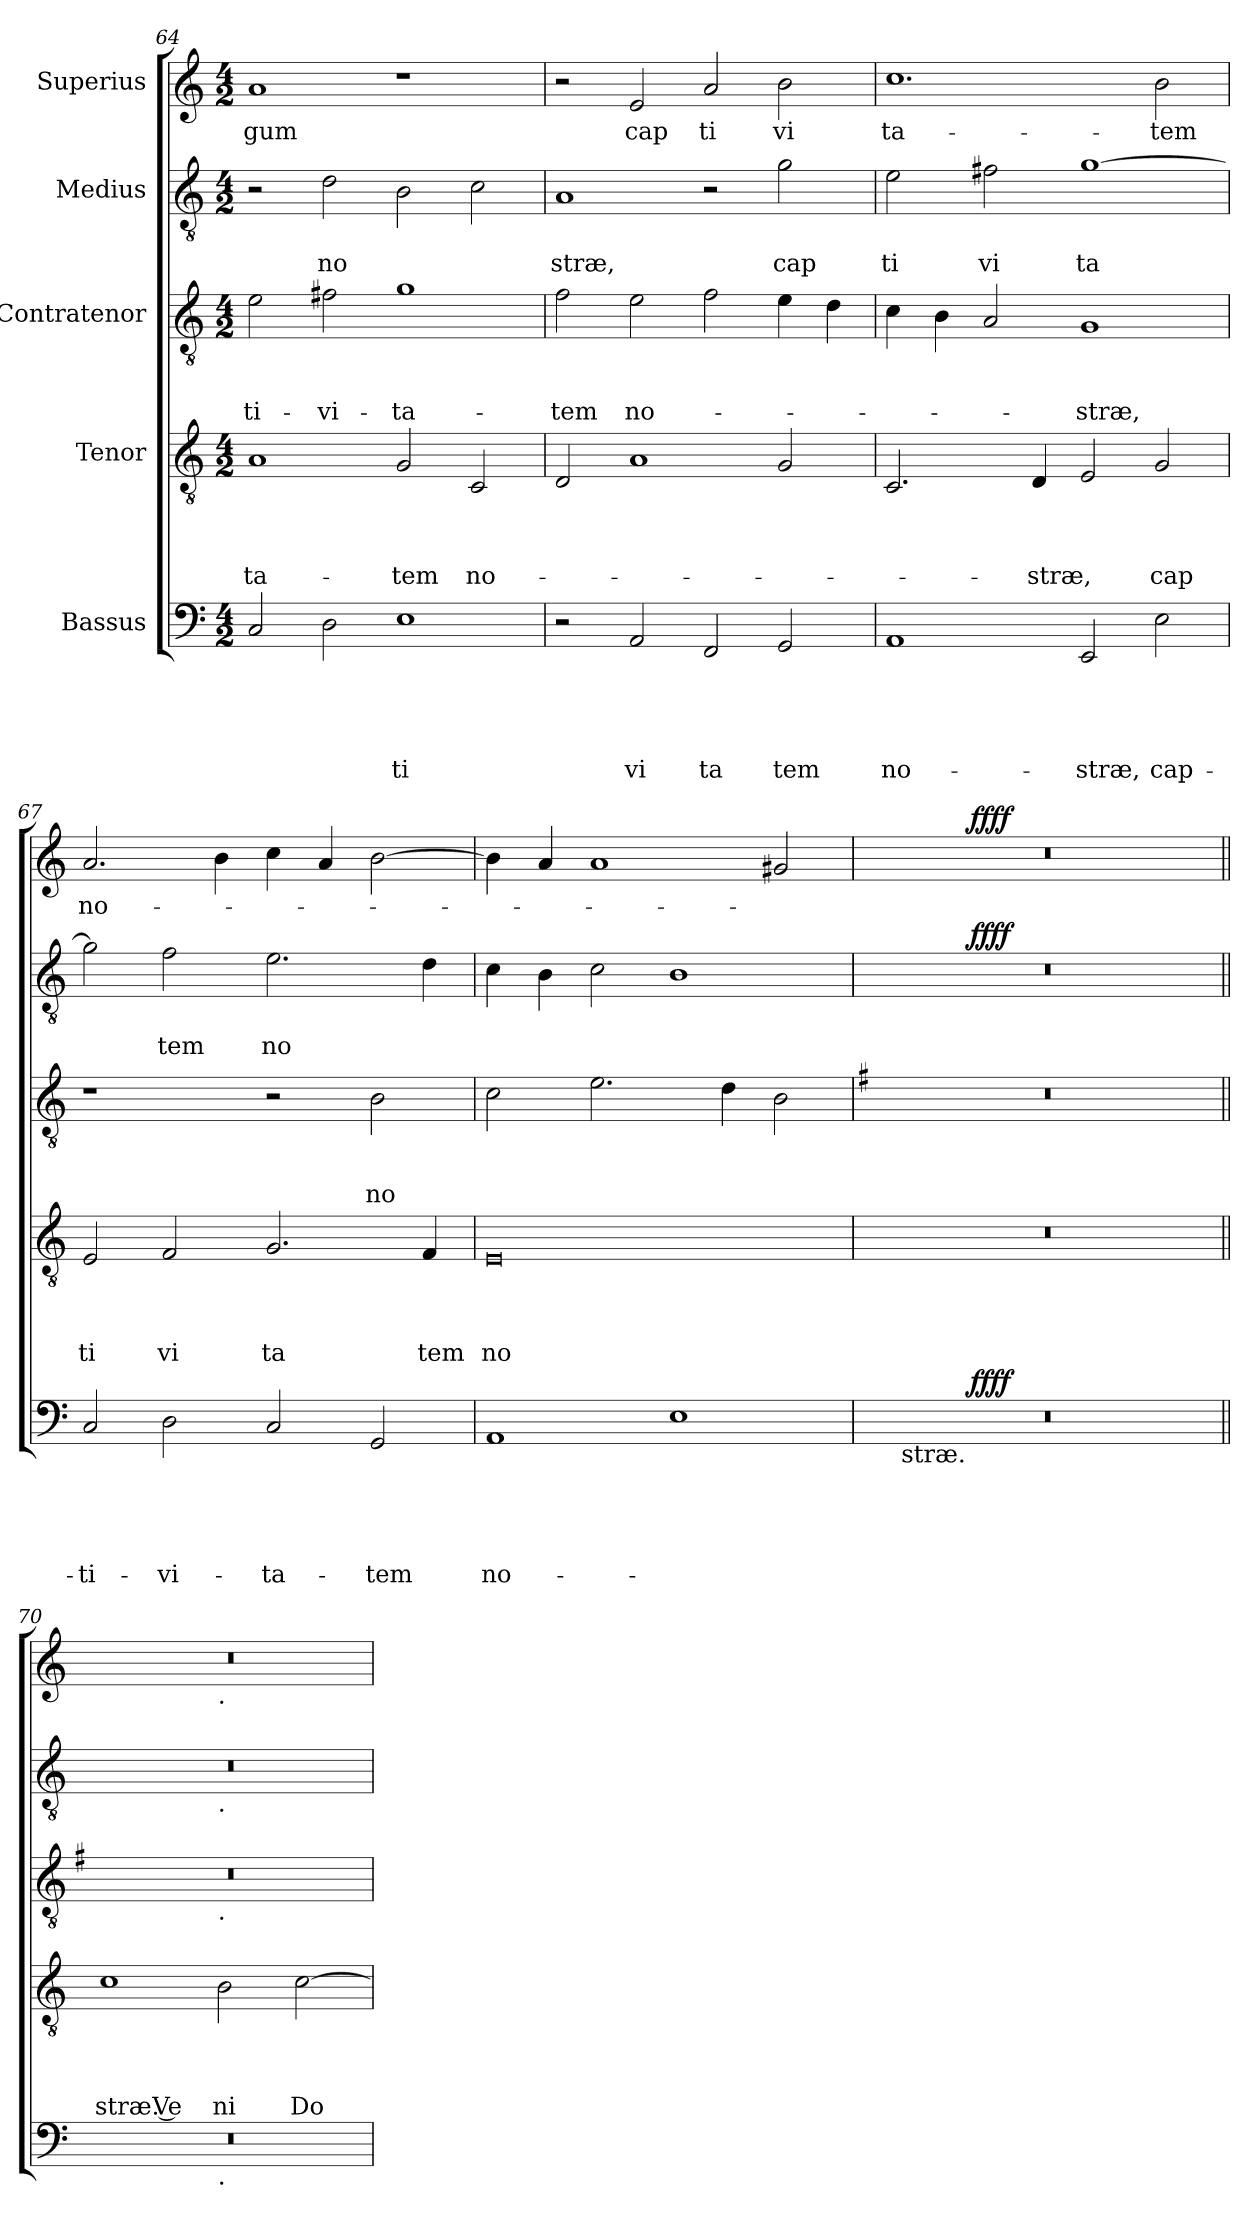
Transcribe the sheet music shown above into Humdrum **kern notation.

**kern	**text	**text	**text	**text	**text	**dynam	**kern	**text	**text	**text	**text	**kern	**text	**text	**text	**kern	**text	**text	**dynam	**kern	**text	**dynam
*part5	*part5	*part5	*part5	*part5	*part5	*part5	*part4	*part4	*part4	*part4	*part4	*part3	*part3	*part3	*part3	*part2	*part2	*part2	*part2	*part1	*part1	*part1
*staff5	*staff5	*staff5	*staff5	*staff5	*staff5	*staff5	*staff4	*staff4	*staff4	*staff4	*staff4	*staff3	*staff3	*staff3	*staff3	*staff2	*staff2	*staff2	*staff2	*staff1	*staff1	*staff1
*I"Bassus	*	*	*	*	*	*	*I"Tenor	*	*	*	*	*I"Contratenor	*	*	*	*I"Medius	*	*	*	*I"Superius	*	*
*clefF4	*	*	*	*	*	*	*clefGv2	*	*	*	*	*clefGv2	*	*	*	*clefGv2	*	*	*	*clefG2	*	*
*k[]	*	*	*	*	*	*	*k[]	*	*	*	*	*k[]	*	*	*	*k[]	*	*	*	*k[]	*	*
*C:	*	*	*	*	*	*	*C:	*	*	*	*	*C:	*	*	*	*C:	*	*	*	*C:	*	*
*M4/2	*	*	*	*	*	*	*M4/2	*	*	*	*	*M4/2	*	*	*	*M4/2	*	*	*	*M4/2	*	*
=64	=64	=64	=64	=64	=64	=64	=64	=64	=64	=64	=64	=64	=64	=64	=64	=64	=64	=64	=64	=64	=64	=64
!	!	!	!	!	!	!	!	!	!	!	!LO:LY:b	!	!	!	!LO:LY:b	!	!	!	!	!	!LO:LY:b	!
2C/	.	.	.	.	.	.	1A	.	.	.	-ta-	2e\	.	.	-ti-	2r	.	.	.	1a	gum	.
!	!	!	!	!	!	!	!	!	!	!	!	!	!	!	!LO:LY:b	!	!	!LO:LY:b	!	!	!	!
2D\	.	.	.	.	.	.	.	.	.	.	.	2f#X\	.	.	-vi-	2d\	.	no	.	.	.	.
!	!	!	!	!	!LO:LY:b	!	!	!	!	!	!LO:LY:b	!	!	!	!LO:LY:b	!	!	!	!	!	!	!
1E	.	.	.	.	ti	.	2G/	.	.	.	-tem	1g	.	.	-ta-	2B\	.	.	.	1r	.	.
!	!	!	!	!	!	!	!	!	!	!	!LO:LY:b	!	!	!	!	!	!	!	!	!	!	!
.	.	.	.	.	.	.	2C/	.	.	.	no-	.	.	.	.	2c\	.	.	.	.	.	.
=65	=65	=65	=65	=65	=65	=65	=65	=65	=65	=65	=65	=65	=65	=65	=65	=65	=65	=65	=65	=65	=65	=65
!	!	!	!	!	!	!	!	!	!	!	!	!	!	!	!LO:LY:b	!	!	!LO:LY:b	!	!	!	!
2r	.	.	.	.	.	.	2D/	.	.	.	.	2f\	.	.	-tem	1A	.	stræ,	.	2r	.	.
!	!	!	!	!	!LO:LY:b	!	!	!	!	!	!	!	!	!	!LO:LY:b	!	!	!	!	!	!LO:LY:b	!
2AA/	.	.	.	.	vi	.	1A	.	.	.	.	2e\	.	.	no-	.	.	.	.	2e/	cap	.
!	!	!	!	!	!LO:LY:b	!	!	!	!	!	!	!	!	!	!	!	!	!	!	!	!LO:LY:b	!
2FF/	.	.	.	.	ta	.	.	.	.	.	.	2f\	.	.	.	2r	.	.	.	2a/	ti	.
!	!	!	!	!	!LO:LY:b	!	!	!	!	!	!	!	!	!	!	!	!	!LO:LY:b	!	!	!LO:LY:b	!
2GG/	.	.	.	.	tem	.	2G/	.	.	.	.	4e\	.	.	.	2g\	.	cap	.	2b\	vi	.
.	.	.	.	.	.	.	.	.	.	.	.	4d\	.	.	.	.	.	.	.	.	.	.
!!LO:PB:g=z
=66	=66	=66	=66	=66	=66	=66	=66	=66	=66	=66	=66	=66	=66	=66	=66	=66	=66	=66	=66	=66	=66	=66
!	!	!	!	!	!LO:LY:b	!	!	!	!	!	!	!	!	!	!	!	!	!LO:LY:b	!	!	!LO:LY:b	!
1AA	.	.	.	.	no-	.	2.C/	.	.	.	.	4c\	.	.	.	2e\	.	ti	.	1.cc	ta-	.
.	.	.	.	.	.	.	.	.	.	.	.	4B\	.	.	.	.	.	.	.	.	.	.
!	!	!	!	!	!	!	!	!	!	!	!	!	!	!	!	!	!	!LO:LY:b	!	!	!	!
.	.	.	.	.	.	.	.	.	.	.	.	2A/	.	.	.	2f#X\	.	vi	.	.	.	.
!	!	!	!	!	!	!	!	!	!	!	!LO:LY:b	!	!	!	!	!	!	!	!	!	!	!
.	.	.	.	.	.	.	4D/	.	.	.	-stræ,	.	.	.	.	.	.	.	.	.	.	.
!	!	!	!	!	!LO:LY:b	!	!	!	!	!	!	!	!	!	!LO:LY:b	!	!	!LO:LY:b	!	!	!	!
2EE/	.	.	.	.	-stræ,	.	2E/	.	.	.	.	1G	.	.	-stræ,	[>1g	.	ta	.	.	.	.
!	!	!	!	!	!LO:LY:b	!	!	!	!	!	!LO:LY:b	!	!	!	!	!	!	!	!	!	!LO:LY:b	!
2E\	.	.	.	.	cap-	.	2G/	.	.	.	cap	.	.	.	.	.	.	.	.	2b\	-tem	.
=67	=67	=67	=67	=67	=67	=67	=67	=67	=67	=67	=67	=67	=67	=67	=67	=67	=67	=67	=67	=67	=67	=67
!	!	!	!	!	!LO:LY:b	!	!	!	!	!	!LO:LY:b	!	!	!	!	!	!	!	!	!	!LO:LY:b	!
2C/	.	.	.	.	-ti-	.	2E/	.	.	.	ti	1r	.	.	.	2g\]	.	.	.	2.a/	no-	.
!	!	!	!	!	!LO:LY:b	!	!	!	!	!	!LO:LY:b	!	!	!	!	!	!	!LO:LY:b	!	!	!	!
2D\	.	.	.	.	-vi-	.	2F/	.	.	.	vi	.	.	.	.	2f\	.	tem	.	.	.	.
.	.	.	.	.	.	.	.	.	.	.	.	.	.	.	.	.	.	.	.	4b\	.	.
!	!	!	!	!	!LO:LY:b	!	!	!	!	!	!LO:LY:b	!	!	!	!	!	!	!LO:LY:b	!	!	!	!
2C/	.	.	.	.	-ta-	.	2.G/	.	.	.	ta	2r	.	.	.	2.e\	.	no	.	4cc\	.	.
.	.	.	.	.	.	.	.	.	.	.	.	.	.	.	.	.	.	.	.	4a/	.	.
!	!	!	!	!	!LO:LY:b	!	!	!	!	!	!	!	!	!	!LO:LY:b	!	!	!	!	!	!	!
2GG/	.	.	.	.	-tem	.	.	.	.	.	.	2B\	.	.	no	.	.	.	.	[>2b\	.	.
!	!	!	!	!	!	!	!	!	!	!	!LO:LY:b	!	!	!	!	!	!	!	!	!	!	!
.	.	.	.	.	.	.	4F/	.	.	.	tem	.	.	.	.	4d\	.	.	.	.	.	.
=68	=68	=68	=68	=68	=68	=68	=68	=68	=68	=68	=68	=68	=68	=68	=68	=68	=68	=68	=68	=68	=68	=68
!	!	!	!	!	!LO:LY:b	!	!	!	!	!	!LO:LY:b	!	!	!	!	!	!	!	!	!	!	!
1AA	.	.	.	.	no-	.	0E	.	.	.	no	2c\	.	.	.	4c\	.	.	.	4b\]	.	.
.	.	.	.	.	.	.	.	.	.	.	.	.	.	.	.	4B\	.	.	.	4a/	.	.
.	.	.	.	.	.	.	.	.	.	.	.	2.e\	.	.	.	2c\	.	.	.	1a	.	.
1E	.	.	.	.	.	.	.	.	.	.	.	.	.	.	.	1B	.	.	.	.	.	.
.	.	.	.	.	.	.	.	.	.	.	.	4d\	.	.	.	.	.	.	.	.	.	.
.	.	.	.	.	.	.	.	.	.	.	.	2B\	.	.	.	.	.	.	.	2g#X/	.	.
=69	=69	=69	=69	=69	=69	=69	=69	=69	=69	=69	=69	=69	=69	=69	=69	=69	=69	=69	=69	=69	=69	=69
*	*	*	*	*	*	*	*	*	*	*	*	*k[f#]	*	*	*	*	*	*	*	*	*	*
*	*	*	*	*	*	*	*	*	*	*	*	*G:	*	*	*	*	*	*	*	*	*	*
*^	*	*	*	*	*	*	*	*	*	*	*	*	*	*	*	*^	*	*	*	*^	*	*
*	*^	*	*	*	*	*	*	*	*	*	*	*	*	*	*	*	*	*	*	*	*	*	*	*	*
0r	4...ryy	16ryy	.	.	.	.	.	.	0r	.	.	.	.	0r	.	.	.	0r	4...ryy	.	.	.	0r	4...ryy	.	.
!	!	!LO:TX:b:t=stræ.	!	!	!	!	!	!	!	!	!	!	!	!	!	!	!	!	!	!	!	!	!	!	!	!
.	.	1ryy	.	.	.	.	.	.	.	.	.	.	.	.	.	.	.	.	.	.	.	.	.	.	.	.
!	!	!	!	!	!	!	!	!LO:DY:b	!	!	!	!	!	!	!	!	!	!	!	!	!	!LO:DY:b	!	!	!	!LO:DY:b
.	1ryy	.	.	.	.	.	.	ffff	.	.	.	.	.	.	.	.	.	.	1ryy	.	.	ffff	.	1ryy	.	ffff
.	.	2...ryy	.	.	.	.	.	.	.	.	.	.	.	.	.	.	.	.	.	.	.	.	.	.	.	.
.	2ryy	.	.	.	.	.	.	.	.	.	.	.	.	.	.	.	.	.	2ryy	.	.	.	.	2ryy	.	.
.	32ryy	.	.	.	.	.	.	.	.	.	.	.	.	.	.	.	.	.	32ryy	.	.	.	.	32ryy	.	.
=70||	=70||	=70||	=70||	=70||	=70||	=70||	=70||	=70||	=70||	=70||	=70||	=70||	=70||	=70||	=70||	=70||	=70||	=70||	=70||	=70||	=70||	=70||	=70||	=70||	=70||	=70||
!	!	!	!	!	!	!	!	!	!	!	!	!	!LO:LY:b:rj	!	!	!	!	!	!	!	!	!	!	!	!	!
*	*v	*v	*	*	*	*	*	*	*	*	*	*	*	*^	*	*	*	*	*	*	*	*	*	*	*	*
0r	1ryy	.	.	.	.	.	.	1c	.	.	.	stræ. Ve	0r	1ryy	.	.	.	0r	1ryy	.	.	.	0r	1ryy	.	.
!	!	!	!	!	!	!	!	!	!	!	!	!	!	!	!	!	!	!	!	!	!	!	!	!LO:TX:b:t=.	!	!
!	!	!	!	!	!	!	!	!	!	!	!	!	!	!	!	!	!	!	!LO:TX:b:t=.	!	!	!	!	!	!	!
!	!	!	!	!	!	!	!	!	!	!	!	!	!	!LO:TX:b:t=.	!	!	!	!	!	!	!	!	!	!	!	!
!	!LO:TX:b:t=.	!	!	!	!	!	!	!	!	!	!	!	!	!	!	!	!	!	!	!	!	!	!	!	!	!
!	!	!	!	!	!	!	!	!	!	!	!	!LO:LY:b	!	!	!	!	!	!	!	!	!	!	!	!	!	!
.	1ryy	.	.	.	.	.	.	2B\	.	.	.	ni	.	1ryy	.	.	.	.	1ryy	.	.	.	.	1ryy	.	.
!	!	!	!	!	!	!	!	!	!	!	!	!LO:LY:b	!	!	!	!	!	!	!	!	!	!	!	!	!	!
.	.	.	.	.	.	.	.	[>2c\	.	.	.	Do	.	.	.	.	.	.	.	.	.	.	.	.	.	.
*	*	*	*	*	*	*	*	*	*	*	*	*	*v	*v	*	*	*	*	*	*	*	*	*v	*v	*	*
*v	*v	*	*	*	*	*	*	*	*	*	*	*	*	*	*	*	*v	*v	*	*	*	*	*	*
=	=	=	=	=	=	=	=	=	=	=	=	=	=	=	=	=	=	=	=	=	=	=
*-	*-	*-	*-	*-	*-	*-	*-	*-	*-	*-	*-	*-	*-	*-	*-	*-	*-	*-	*-	*-	*-	*-
